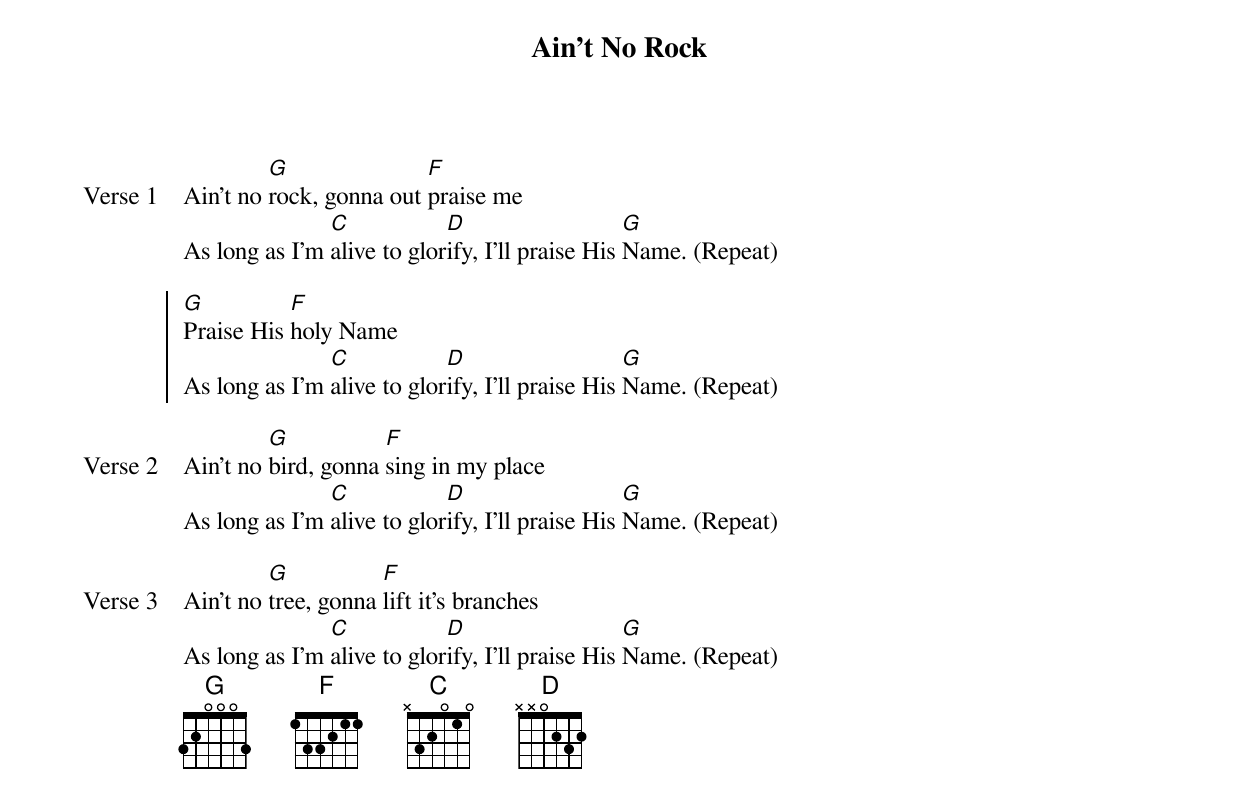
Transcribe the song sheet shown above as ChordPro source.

{title: Ain't No Rock}
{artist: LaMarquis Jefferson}
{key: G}

{start_of_verse: Verse 1}
Ain't no [G]rock, gonna out [F]praise me
As long as I'm [C]alive to glor[D]ify, I'll praise His [G]Name. (Repeat)
{end_of_verse}

{start_of_chorus}
[G]Praise His [F]holy Name
As long as I'm [C]alive to glor[D]ify, I'll praise His [G]Name. (Repeat)
{end_of_chorus}

{start_of_verse: Verse 2}
Ain't no [G]bird, gonna [F]sing in my place
As long as I'm [C]alive to glor[D]ify, I'll praise His [G]Name. (Repeat)
{end_of_verse}

{start_of_verse: Verse 3}
Ain't no [G]tree, gonna [F]lift it's branches
As long as I'm [C]alive to glor[D]ify, I'll praise His [G]Name. (Repeat)
{end_of_verse}
